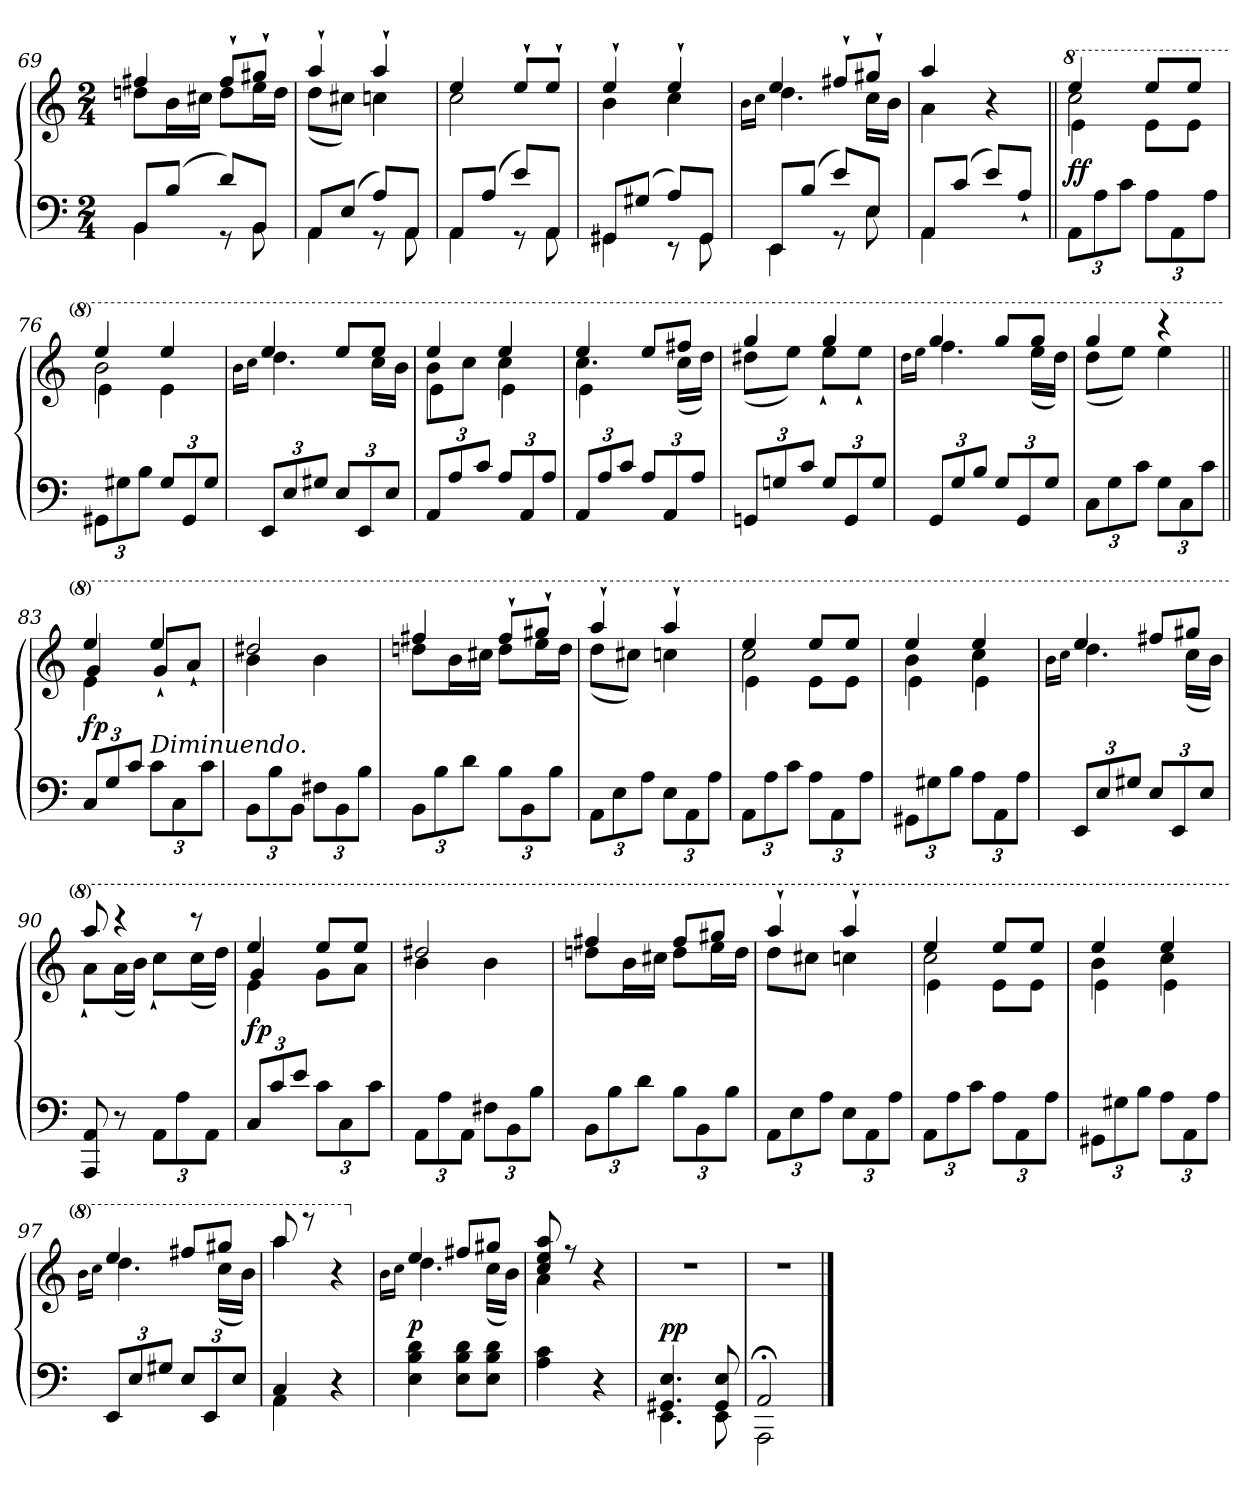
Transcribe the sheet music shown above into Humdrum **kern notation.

**kern	**kern	**dynam
*part1	*part1	*part1
*staff2	*staff1	*staff1/2
*clefF4	*clefG2	*
*k[]	*k[]	*
*M2/4	*M2/4	*
=69	=69	=69
*^	*^	*
8BB/L	4BB\	4ff#X/	8ddn\L	.
(<8B/J	.	.	16b\L	.
.	.	.	16cc#X\JJ	.
8d/L)	8r	8ff#`/L	8dd\L	.
8BB/J	8BB\	8gg#X`/J	16ee\L	.
.	.	.	16dd\JJ	.
=70	=70	=70	=70	=70
8AA/L	4AA\	4aa`/	(>8dd\L	.
(<8E/J	.	.	8cc#X\J)	.
8A/L)	8r	4aa`/	4ccn\	.
8AA/J	8AA\	.	.	.
=71	=71	=71	=71	=71
8AA/L	4AA\	4ee/	2cc\	.
(<8A/J	.	.	.	.
8e/L)	8r	8ee`/L	.	.
8AA/J	8AA\	8ee`/J	.	.
=72	=72	=72	=72	=72
8GG#X/L	4GG#\	4ee`/	4b\	.
(<8G#X/J	.	.	.	.
8A/L)	8r	4ee`/	4cc\	.
8GG#/J	8GG#\	.	.	.
=73	=73	=73	=73	=73
.	.	.	16qqb\LL	.
.	.	.	16qqcc\JJ	.
8EE/L	4EE\	4ee/	4.dd\	.
(<8B/J	.	.	.	.
8e/L)	8r	8ff#X`/L	.	.
8E/J	8E\	8gg#X`/J	16cc\LL	.
.	.	.	16b\JJ	.
=74	=74	=74	=74	=74
8AA/L	4AA\	4aa/	4a\	.
(<8c/J	.	.	.	.
8e/L)	8ryy	4r	4ryy	.
8A`/J	8ryy	.	.	.
*v	*v	*	*	*
*	*v	*v	*
=75||	=75||	=75||
*Xbrackettup	*	*
*	*8va	*
*^	*^	*
*	*	*	*^	*
!	!	!	!	!	!LO:DY:a=2
*v	*v	*	*	*	*
12AA\L	4eee/	2ccc\	4ee\	ff
12A\	.	.	.	.
12c\J	.	.	.	.
12A\L	8eee/L	.	8ee\L	.
12AA\	.	.	.	.
.	8eee/J	.	8ee\J	.
12A\J	.	.	.	.
=76	=76	=76	=76	=76
12GG#X\L	4eee/	2bb\	4ee\	.
12G#X\	.	.	.	.
12B\J	.	.	.	.
12G#/L	4eee/	.	4ee\	.
12GG#/	.	.	.	.
12G#/J	.	.	.	.
*	*	*v	*v	*
=77	=77	=77	=77
.	.	16qqbb\LL	.
.	.	16qqccc\JJ	.
12EE/L	4eee/	4.ddd\	.
12E/	.	.	.
12G#X/J	.	.	.
12E/L	8eee/L	.	.
12EE/	.	.	.
.	8eee/J	16ccc\LL	.
12E/J	.	.	.
.	.	16bb\JJ	.
=78	=78	=78	=78
*	*	*^	*
12AA/L	4eee/	8bb\L	4ee\	.
12A/	.	.	.	.
.	.	8ccc\J	.	.
12c/J	.	.	.	.
12A/L	4eee/	4ccc\	4ee\	.
12AA/	.	.	.	.
12A/J	.	.	.	.
=79	=79	=79	=79	=79
12AA/L	4eee/	4.ccc\	4ee\	.
12A/	.	.	.	.
12c/J	.	.	.	.
12A/L	8eee/L	.	4ryy	.
12AA/	.	.	.	.
.	8fff#X/J	(>16ccc\LL	.	.
12A/J	.	.	.	.
.	.	16ddd\JJ)	.	.
*	*	*v	*v	*
=80	=80	=80	=80
12GGn/L	4ggg/	(>8ddd#X\L	.
12Gn/	.	.	.
.	.	8eee\J)	.
12c/J	.	.	.
12G/L	4ggg/	8eee`\L	.
12GG/	.	.	.
.	.	8eee`\J	.
12G/J	.	.	.
=81	=81	=81	=81
.	.	16qqddd\LL	.
.	.	16qqeee\JJ	.
12GG/L	4ggg/	4.fff\	.
12G/	.	.	.
12B/J	.	.	.
12G/L	8ggg/L	.	.
12GG/	.	.	.
.	8ggg/J	(>16eee\LL	.
12G/J	.	.	.
.	.	16ddd\JJ)	.
=82	=82	=82	=82
12C\L	4ggg/	(>8ddd\L	.
12G\	.	.	.
.	.	8eee\J)	.
12c\J	.	.	.
12G\L	4r	4eee\	.
12C\	.	.	.
12c\J	.	.	.
=83||	=83||	=83||	=83||
*	*	*^	*
!	!	!	!	!LO:DY:a=2
12C/L	4eee/	4gg/	4ee\	fp
12G/	.	.	.	.
12c/J	.	.	.	.
!LO:TX:a:i:t=Diminuendo.	!	!	!	!
12c\L	4eee/	8gg`/L	4ryy	.
12C\	.	.	.	.
.	.	8aa`/J	.	.
12c\J	.	.	.	.
*	*	*v	*v	*
=84	=84	=84	=84
12BB\L	2ddd#X/	4bb\	.
12B\	.	.	.
12BB\J	.	.	.
12F#X\L	.	4bb\	.
12BB\	.	.	.
12B\J	.	.	.
=85	=85	=85	=85
12BB\L	4fff#X/	8dddn\L	.
12B\	.	.	.
.	.	16bb\L	.
12d\J	.	.	.
.	.	16ccc#X\JJ	.
12B\L	8fff#`/L	8ddd\L	.
12BB\	.	.	.
.	8ggg#X`/J	16eee\L	.
12B\J	.	.	.
.	.	16ddd\JJ	.
=86	=86	=86	=86
12AA\L	4aaa`/	(>8ddd\L	.
12E\	.	.	.
.	.	8ccc#X\J)	.
12A\J	.	.	.
12E\L	4aaa`/	4cccn\	.
12AA\	.	.	.
12A\J	.	.	.
=87	=87	=87	=87
*	*	*^	*
12AA\L	4eee/	2ccc\	4ee\	.
12A\	.	.	.	.
12c\J	.	.	.	.
12A\L	8eee/L	.	8ee\L	.
12AA\	.	.	.	.
.	8eee/J	.	8ee\J	.
12A\J	.	.	.	.
=88	=88	=88	=88	=88
12GG#X\L	4eee/	4bb\	4ee\	.
12G#X\	.	.	.	.
12B\J	.	.	.	.
12A\L	4eee/	4ccc\	4ee\	.
12AA\	.	.	.	.
12A\J	.	.	.	.
*	*	*v	*v	*
=89	=89	=89	=89
.	.	16qqbb\LL	.
.	.	16qqccc\JJ	.
12EE/L	4eee/	4.ddd\	.
12E/	.	.	.
12G#X/J	.	.	.
12E/L	8fff#X/L	.	.
12EE/	.	.	.
.	8ggg#X/J	(>16ccc\LL	.
12E/J	.	.	.
.	.	16bb\JJ)	.
=90	=90	=90	=90
8AAA/ 8AA/	8aaa/	8aa`\L	.
8r	4r	(>16aa\L	.
.	.	16bb\JJ)	.
12AA\L	.	8ccc`\L	.
12A\	.	.	.
.	8r	(>16ccc\L	.
12AA\J	.	.	.
.	.	16ddd\JJ)	.
=91	=91	=91	=91
*	*	*^	*
!	!	!	!	!LO:DY:b
12C/L	4eee/	4gg/	4ee\	fp
12c/	.	.	.	.
12e/J	.	.	.	.
12c\L	8eee/L	4ryy	8gg\L	.
12C\	.	.	.	.
.	8eee/J	.	8aa\J	.
12c\J	.	.	.	.
*	*	*v	*v	*
=92	=92	=92	=92
12AA\L	2ddd#X/	4bb\	.
12A\	.	.	.
12AA\J	.	.	.
12F#X\L	.	4bb\	.
12BB\	.	.	.
12B\J	.	.	.
=93	=93	=93	=93
12BB\L	4fff#X/	8dddn\L	.
12B\	.	.	.
.	.	16bb\L	.
12d\J	.	.	.
.	.	16ccc#X\JJ	.
12B\L	8fff#/L	8ddd\L	.
12BB\	.	.	.
.	8ggg#X/J	16eee\L	.
12B\J	.	.	.
.	.	16ddd\JJ	.
=94	=94	=94	=94
12AA\L	4aaa`/	8ddd\L	.
12E\	.	.	.
.	.	8ccc#X\J	.
12A\J	.	.	.
12E\L	4aaa`/	4cccn\	.
12AA\	.	.	.
12A\J	.	.	.
=95	=95	=95	=95
*	*	*^	*
12AA\L	4eee/	2ccc\	4ee\	.
12A\	.	.	.	.
12c\J	.	.	.	.
12A\L	8eee/L	.	8ee\L	.
12AA\	.	.	.	.
.	8eee/J	.	8ee\J	.
12A\J	.	.	.	.
=96	=96	=96	=96	=96
12GG#X\L	4eee/	4bb\	4ee\	.
12G#X\	.	.	.	.
12B\J	.	.	.	.
12A\L	4eee/	4ccc\	4ee\	.
12AA\	.	.	.	.
12A\J	.	.	.	.
*	*	*v	*v	*
=97	=97	=97	=97
.	.	16qqbb\LL	.
.	.	16qqccc\JJ	.
12EE/L	4eee/	4.ddd\	.
12E/	.	.	.
12G#X/J	.	.	.
12E/L	8fff#X/L	.	.
12EE/	.	.	.
.	8ggg#X/J	(>16ccc\LL	.
12E/J	.	.	.
.	.	16bb\JJ)	.
=98	=98	=98	=98
*^	*	*	*
4AA\	4C/	8aaa/	4aaa\	.
.	.	8r	.	.
4r	4ryy	4r	4ryy	.
*v	*v	*	*	*
=99	=99	=99	=99
*	*X8va	*	*
.	.	16qqb\LL	.
.	.	16qqcc\JJ	.
!	!	!	!LO:DY:a=2
4E\ 4B\ 4d\	4ee/	4.dd\	p
8E\ 8B\ 8d\L	8ff#X/L	.	.
8E\ 8B\ 8d\J	8gg#X/J	(>16cc\LL	.
.	.	16b\JJ)	.
=100	=100	=100	=100
4A\ 4c\	8cc/ 8ee/ 8aa/	4a\	.
.	8r	.	.
4r	4r	4ryy	.
=101	=101	=101	=101
*^	*	*	*
!	!	!	!	!LO:DY:a=2
*	*	*v	*v	*
4.GG#X/ 4.E/	4.EE\	2r	pp
8GG#/ 8E/	8EE\	.	.
=102	=102	=102	=102
2AA;</	2AAA\	2r	.
*v	*v	*	*
==	==	==
*-	*-	*-
